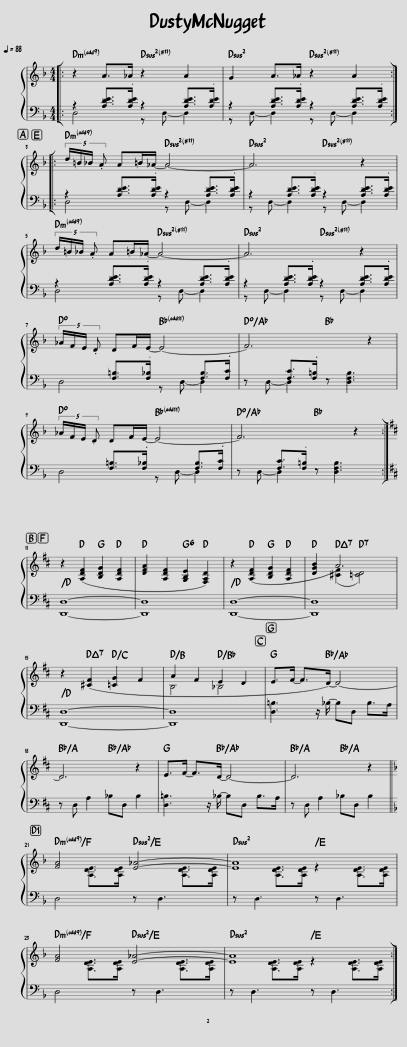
X:1
%%score { ( 1 4 ) | ( 2 3 ) }
L:1/8
Q:1/4=88
M:4/4
I:linebreak $
K:F
V:1 treble
V:4 treble
V:2 bass
V:3 bass
V:1
|: z2 A>_A z2 A2 | G2 A>_A z2 A2 ::$ (5:4:4d/=B/_B/ .A A=B/_A/- A4- | A6 z2 |$ (5:4:4d/=B/_B/ .A A=B/_A/- A4- | %5
 A6 z2 |$ (5:4:4_A/F/E/ .D DF/E/- (E4 | F6) z2 |$ (5:4:4_A/F/E/ .D DF/E/- (E4 | F6) z2 :|$ %10
[K:D] z2 ([A,DF]2 [B,DG]2 [A,DF]2 | [DFA]2 [A,DF]2 [G,B,E]2 [F,A,D]2) | z2 ([A,DF]2 [B,DG]2 [A,DF]2 | [DGB]2 A6) |$ z2 ([^CF]2 [=CG]2 F2 | %15
 A2 F2 E2 D2 | E>F- F>D-) D4- |$ D6 z2 | E>F- F>D- D4- | D6 z2 ||$ %20
[K:F] [FA]4 [E_A]4- | [EA]8 |$ [FA]4 [E_A]4- | [EA]8 :| %24
V:2
|: z2 [A,DE]>.[A,DE] z2 [A,DE]>.[A,DE] | z2 [A,DE]>.[A,DE] z2 [A,DE]>.[A,DE] ::$ z2 [A,DE]>.[A,DE] z2 [A,DE]>.[A,DE] | z2 [A,DE]>.[A,DE] z2 [A,DE]>.[A,DE] |$ z2 [A,DE]>.[A,DE] z2 [A,DE]>.[A,DE] | %5
 z2 [A,DE]>.[A,DE] z2 [A,DE]>.[A,DE] |$ x2 [F,=B,]>.[F,_B,] x2 [F,B,]>.[F,C] | x2 [F,C]>.[F,=B,] x [D,F,B,]3 |$ x2 [F,=B,]>.[F,_B,] x2 [F,B,]>.[F,C] | x2 [F,C]>.[F,=B,] x [D,F,B,]3 :|$ %10
[K:D] [D,,D,]8- | [D,,D,]8 | [D,,D,]8- | [D,,D,]8 |$ [D,,D,]8- | %15
 [D,,D,]8 | [D,=B,]3 z/ _B,/- B,D, B,>A, |$ z D, A,2 _B,D, B,2 | [D,=B,]3 z/ _B,/- B,D, B,>A, | z D, A,2 _B,D, B,2 ||$ %20
[K:F] D,4 z D,3 | z D,3 z D,3 |$ D,4 z D,3 | z D,3 z D,3 :| %24
V:3
|: D,4 z D,- D,2 | z D,- D,2 z D,- D,2 ::$ D,4 z D,- D,2 | z D,- D,2 z D,- D,2 |$ D,4 z D,- D,2 | %5
 z D,- D,2 z D,- D,2 |$ D,4 z D,- D,2 | z D,- D,2 z x3 |$ D,4 z D,- D,2 | z D,- D,2 z x3 :|$ %10
[K:D] x8 | x8 | x8 | x8 |$ x8 | %15
 x8 | x8 |$ x8 | x8 | x8 ||$ %20
[K:F] x8 | x8 |$ x8 | x8 :| %24
V:4
|: x8 | x8 ::$ x8 | x8 |$ x8 | %5
 x8 |$ x8 | x8 |$ x8 | x8 :|$ %10
[K:D] x8 | x8 | x8 | x2 ([^CF]2 [=CD]4) |$ x8 | %15
 B,4 _B,4 | x8 |$ x8 | x8 | x8 ||$ %20
[K:F] x2 [A,DE]>[A,DE] x2 [A,DE]>[A,DE] | x2 [A,DE]>[A,DE] z2 [A,DE]>[A,DE] |$ x2 [A,DE]>[A,DE] x2 [A,DE]>[A,DE] | x2 [A,DE]>[A,DE] z2 [A,DE]>[A,DE] :| %24
